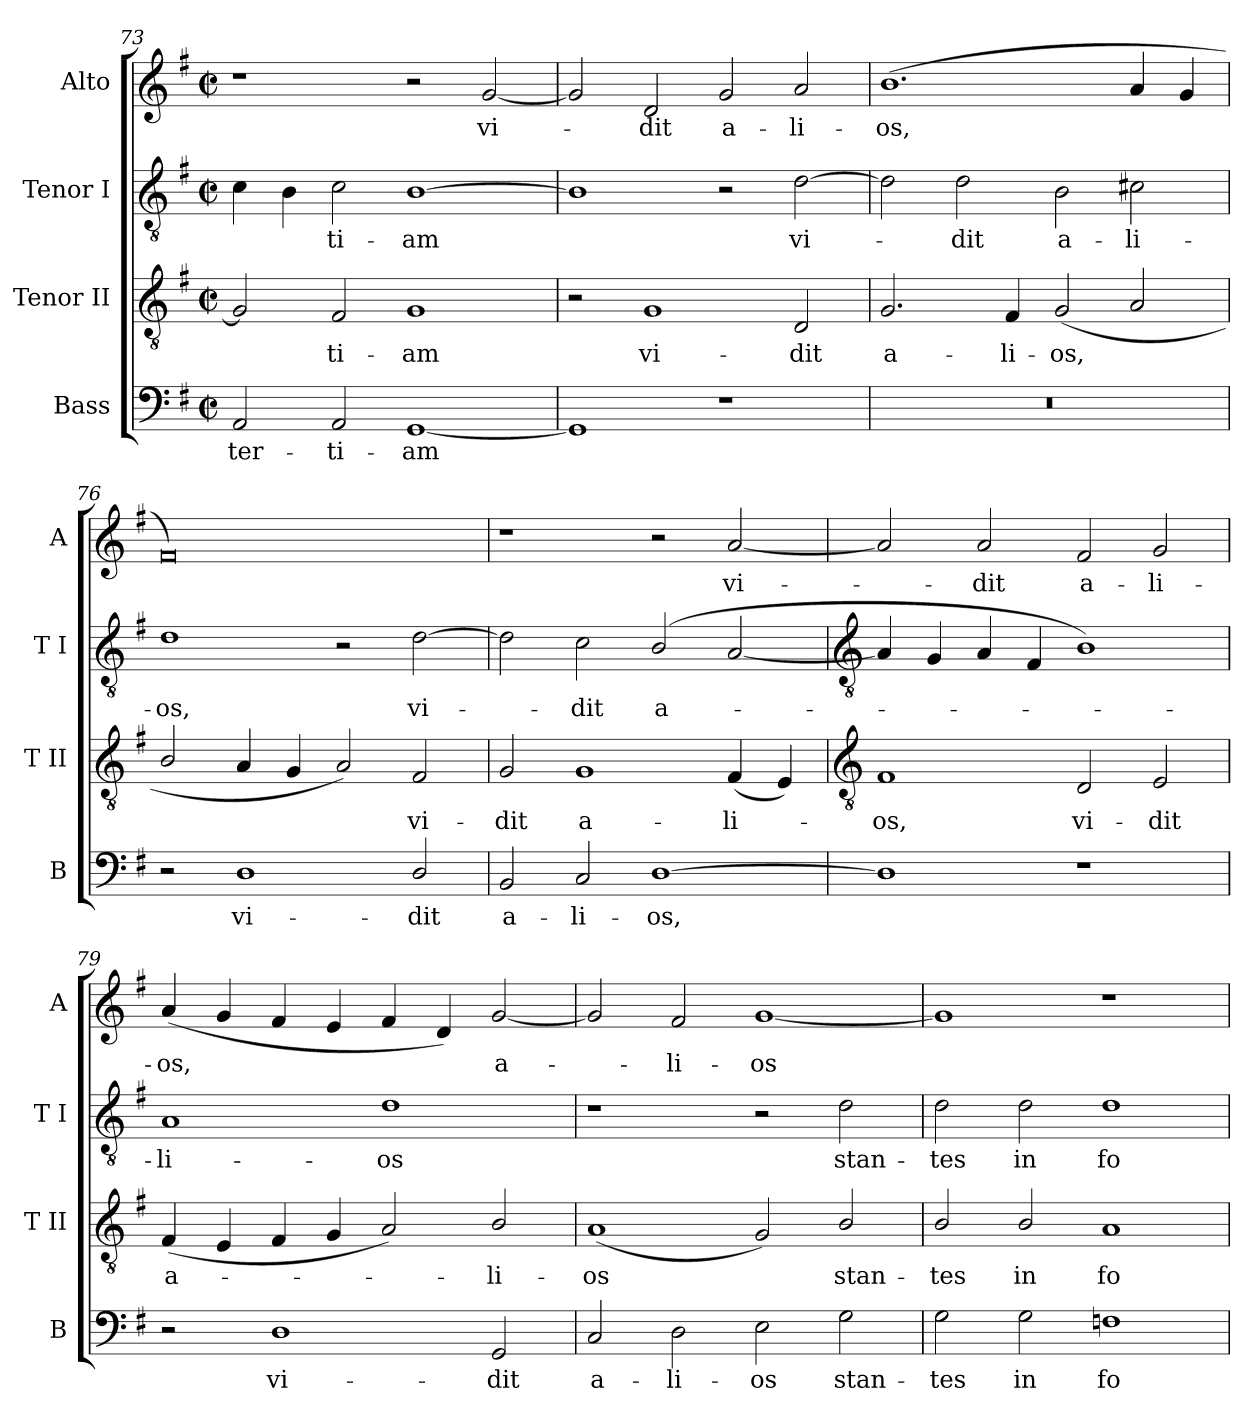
**kern	**text	**kern	**text	**kern	**text	**kern	**text
*part4	*part4	*part3	*part3	*part2	*part2	*part1	*part1
*staff4	*staff4	*staff3	*staff3	*staff2	*staff2	*staff1	*staff1
*I"Bass	*	*I"Tenor II	*	*I"Tenor I	*	*I"Alto	*
*I'B	*	*I'T II	*	*I'T I	*	*I'A	*
*clefF4	*	*clefGv2	*	*clefGv2	*	*clefG2	*
*k[f#]	*	*k[f#]	*	*k[f#]	*	*k[f#]	*
*G:	*	*G:	*	*G:	*	*G:	*
*M4/2	*	*M4/2	*	*M4/2	*	*M4/2	*
*met(c|)	*	*met(c|)	*	*met(c|)	*	*met(c|)	*
=73	=73	=73	=73	=73	=73	=73	=73
!	!LO:LY:b	!	!	!	!	!	!
2AA	ter-	2G]	.	4c	.	1r	.
.	.	.	.	4B	.	.	.
!	!LO:LY:b	!	!LO:LY:b	!	!LO:LY:b	!	!
2AA	-ti-	2F#	ti-	2c	ti-	.	.
!	!LO:LY:b	!	!LO:LY:b	!	!LO:LY:b	!	!
[1GG	-am	1G	-am	[1B	-am	2r	.
!	!	!	!	!	!	!	!LO:LY:b
.	.	.	.	.	.	[2g	vi-
=74	=74	=74	=74	=74	=74	=74	=74
1GG]	.	2r	.	1B]	.	2g]	.
!	!	!	!LO:LY:b	!	!	!	!LO:LY:b
.	.	1G	vi-	.	.	2d	dit
!	!	!	!	!	!	!	!LO:LY:b
1r	.	.	.	2r	.	2g	a-
!	!	!	!LO:LY:b	!	!LO:LY:b	!	!LO:LY:b
.	.	2D	-dit	[2d	vi-	2a	-li-
=75	=75	=75	=75	=75	=75	=75	=75
!	!	!	!LO:LY:b	!	!	!	!LO:LY:b
0r	.	2.G	a-	2d]	.	(<1.b	-os,
!	!	!	!	!	!LO:LY:b	!	!
.	.	.	.	2d	dit	.	.
!	!	!	!LO:LY:b	!	!	!	!
.	.	4F#	-li-	.	.	.	.
!	!	!	!LO:LY:b	!	!LO:LY:b	!	!
.	.	(<2G	-os,	2B	a-	.	.
!	!	!	!	!	!LO:LY:b	!	!
.	.	2A	.	2c#X	-li-	4a	.
.	.	.	.	.	.	4g	.
=76	=76	=76	=76	=76	=76	=76	=76
!	!	!	!	!	!LO:LY:b	!	!
2r	.	2B/	.	1d	-os,	0f#)	.
!	!LO:LY:b	!	!	!	!	!	!
1D	vi-	4A	.	.	.	.	.
.	.	4G	.	.	.	.	.
.	.	2A)	.	2r	.	.	.
!	!LO:LY:b	!	!LO:LY:b	!	!LO:LY:b	!	!
2D/	-dit	2F#	vi-	[2d	vi-	.	.
=77	=77	=77	=77	=77	=77	=77	=77
!	!LO:LY:b	!	!LO:LY:b	!	!	!	!
2BB	a-	2G	-dit	2d]	.	1r	.
!	!LO:LY:b	!	!LO:LY:b	!	!LO:LY:b	!	!
2C	-li-	1G	a-	2c	dit	.	.
!	!LO:LY:b	!	!	!	!LO:LY:b	!	!
[1D	-os,	.	.	(<2B/	a-	2r	.
!	!	!	!LO:LY:b	!	!	!	!LO:LY:b
.	.	(<4F#	-li-	[2A	.	[2a	vi-
.	.	4E)	.	.	.	.	.
!!LO:LB:g=z
=78	=78	=78	=78	=78	=78	=78	=78
*	*	*clefGv2	*	*clefGv2	*	*	*
!	!	!	!LO:LY:b	!	!	!	!
1D]	.	1F#	os,	4A]	.	2a]	.
.	.	.	.	4G	.	.	.
!	!	!	!	!	!	!	!LO:LY:b
.	.	.	.	4A	.	2a	dit
.	.	.	.	4F#	.	.	.
!	!	!	!LO:LY:b	!	!	!	!LO:LY:b
1r	.	2D	vi-	1B)	.	2f#	a-
!	!	!	!LO:LY:b	!	!	!	!LO:LY:b
.	.	2E	-dit	.	.	2g	-li-
=79	=79	=79	=79	=79	=79	=79	=79
!	!	!	!LO:LY:b	!	!LO:LY:b	!	!LO:LY:b
2r	.	(<4F#	a-	1A	li-	(<4a	-os,
.	.	4E	.	.	.	4g	.
!	!LO:LY:b	!	!	!	!	!	!
1D	vi-	4F#	.	.	.	4f#	.
.	.	4G	.	.	.	4e	.
!	!	!	!	!	!LO:LY:b	!	!
.	.	2A)	.	1d	-os	4f#	.
.	.	.	.	.	.	4d)	.
!	!LO:LY:b	!	!LO:LY:b	!	!	!	!LO:LY:b
2GG	-dit	2B/	li-	.	.	[2g	a-
=80	=80	=80	=80	=80	=80	=80	=80
!	!LO:LY:b	!	!LO:LY:b	!	!	!	!
2C	a-	(<1A	-os	1r	.	2g]	.
!	!LO:LY:b	!	!	!	!	!	!LO:LY:b
2D	-li-	.	.	.	.	2f#	li-
!	!LO:LY:b	!	!	!	!	!	!LO:LY:b
2E	-os	2G)	.	2r	.	[1g	-os
!	!LO:LY:b	!	!LO:LY:b	!	!LO:LY:b	!	!
2G	stan-	2B/	stan-	2d	stan-	.	.
=81	=81	=81	=81	=81	=81	=81	=81
!	!LO:LY:b	!	!LO:LY:b	!	!LO:LY:b	!	!
2G	-tes	2B/	-tes	2d	-tes	1g]	.
!	!LO:LY:b	!	!LO:LY:b	!	!LO:LY:b	!	!
2G	in	2B/	in	2d	in	.	.
!	!LO:LY:b	!	!LO:LY:b	!	!LO:LY:b	!	!
1Fn	fo-	1A	fo-	1d	fo-	1r	.
=	=	=	=	=	=	=	=
*-	*-	*-	*-	*-	*-	*-	*-
